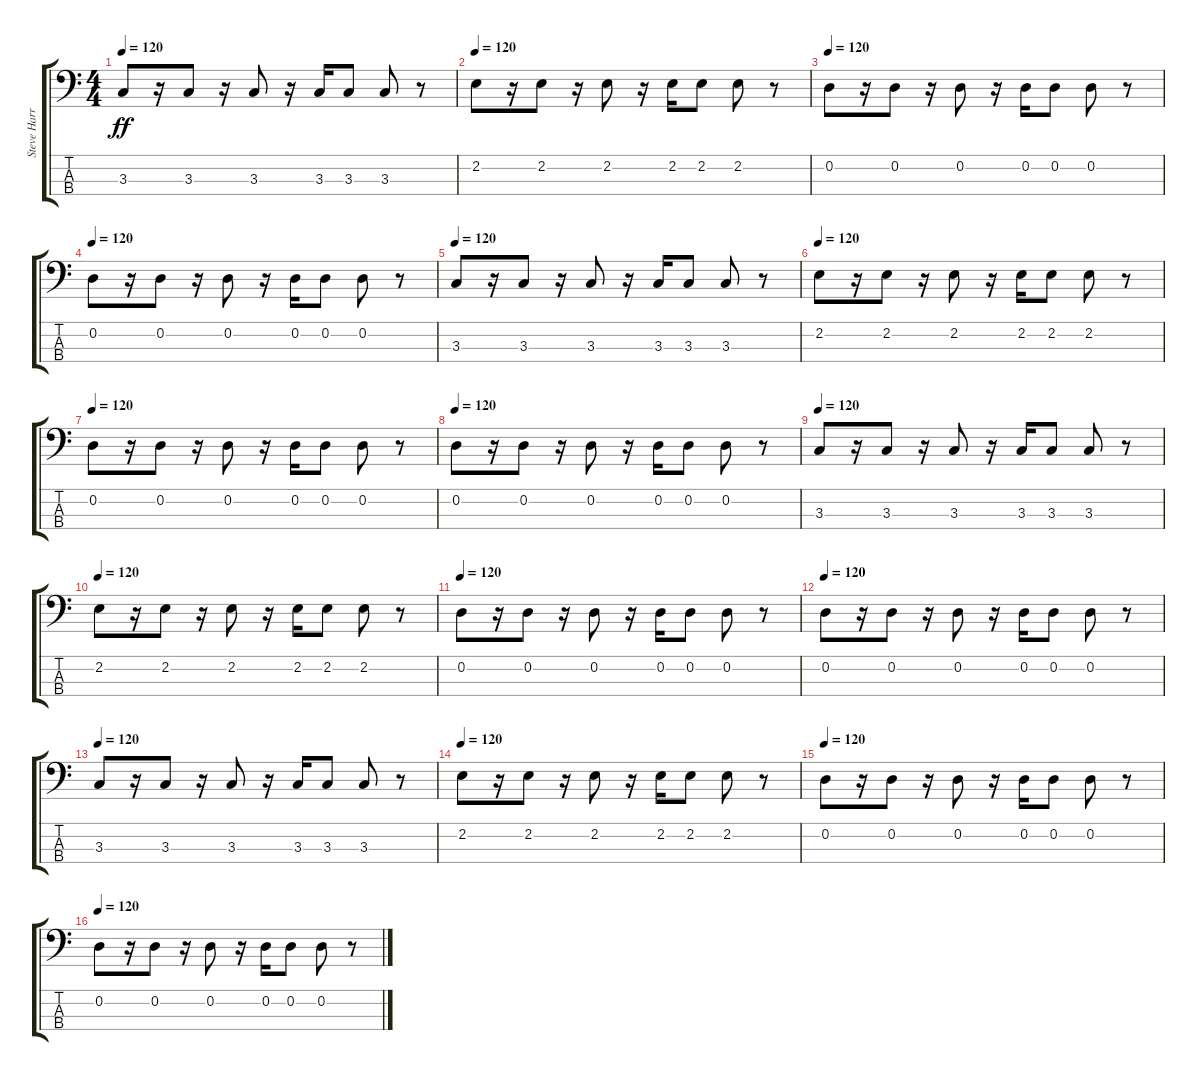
\track ("Steve Harris" "Steve Harr") {instrument electricbassfinger}
\staff {score tabs}
\tuning (G2 D2 A1 E1) {hide}
\ts (4 4)
\tempo 122
\tempo 120
\clef f4
\ks c
3.3.8{dy ff} r.16 3.3.8 r.16 3.3.8 r.16 3.3.16 3.3.8 3.3.8 r.8 |
\tempo 122
\tempo 120
2.2.8 r.16 2.2.8 r.16 2.2.8 r.16 2.2.16 2.2.8 2.2.8 r.8 |
\tempo 120
0.2.8 r.16 0.2.8 r.16 0.2.8 r.16 0.2.16 0.2.8 0.2.8 r.8 |
\tempo 120
0.2.8 r.16 0.2.8 r.16 0.2.8 r.16 0.2.16 0.2.8 0.2.8 r.8 |
\tempo 120
3.3.8 r.16 3.3.8 r.16 3.3.8 r.16 3.3.16 3.3.8 3.3.8 r.8 |
\tempo 120
2.2.8 r.16 2.2.8 r.16 2.2.8 r.16 2.2.16 2.2.8 2.2.8 r.8 |
\tempo 120
0.2.8 r.16 0.2.8 r.16 0.2.8 r.16 0.2.16 0.2.8 0.2.8 r.8 |
\tempo 120
0.2.8 r.16 0.2.8 r.16 0.2.8 r.16 0.2.16 0.2.8 0.2.8 r.8 |
\tempo 120
3.3.8 r.16 3.3.8 r.16 3.3.8 r.16 3.3.16 3.3.8 3.3.8 r.8 |
\tempo 120
2.2.8 r.16 2.2.8 r.16 2.2.8 r.16 2.2.16 2.2.8 2.2.8 r.8 |
\tempo 120
0.2.8 r.16 0.2.8 r.16 0.2.8 r.16 0.2.16 0.2.8 0.2.8 r.8 |
\tempo 120
0.2.8 r.16 0.2.8 r.16 0.2.8 r.16 0.2.16 0.2.8 0.2.8 r.8 |
\tempo 120
3.3.8 r.16 3.3.8 r.16 3.3.8 r.16 3.3.16 3.3.8 3.3.8 r.8 |
\tempo 120
2.2.8 r.16 2.2.8 r.16 2.2.8 r.16 2.2.16 2.2.8 2.2.8 r.8 |
\tempo 120
0.2.8 r.16 0.2.8 r.16 0.2.8 r.16 0.2.16 0.2.8 0.2.8 r.8 |
\tempo 120
0.2.8 r.16 0.2.8 r.16 0.2.8 r.16 0.2.16 0.2.8 0.2.8 r.8
